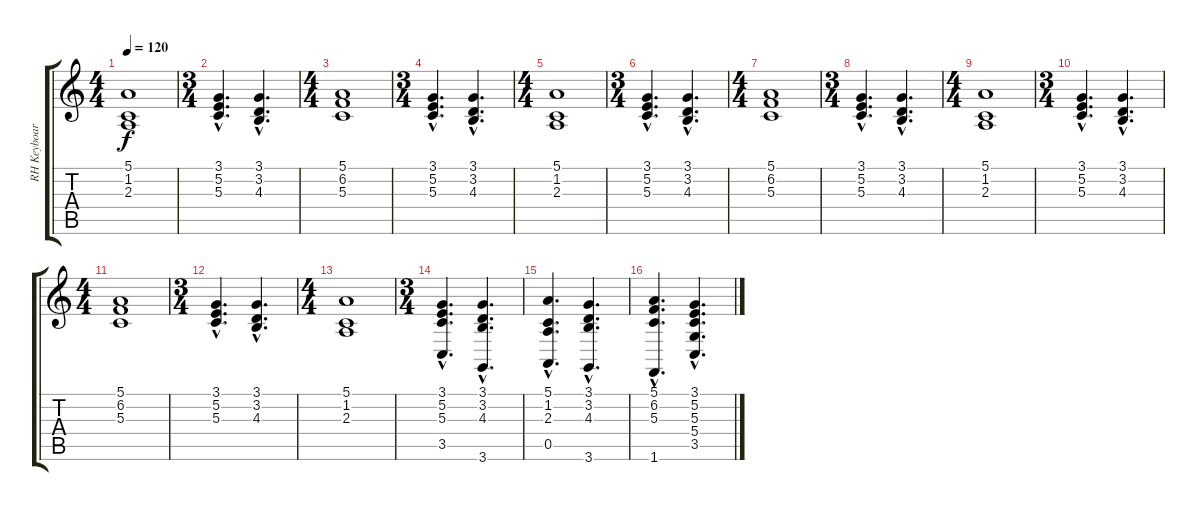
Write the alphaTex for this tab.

\track ("RH Keyboard" "RH Keyboar") {instrument acousticgrandpiano}
\staff {score tabs}
\tuning (E4 B3 G3 D3 A2 E2) {hide}
\ts (4 4)
\tempo 120
\clef g2
\ks c
(5.1 1.2 2.3).1{dy f volume 11 instrument synthstrings1} |
\ts (3 4)
(3.1{hac} 5.2{hac} 5.3{hac}).4{d} (3.1{hac} 3.2{hac} 4.3{hac}).4{d} |
\ts (4 4)
(5.1 6.2 5.3).1 |
\ts (3 4)
(3.1{hac} 5.2{hac} 5.3{hac}).4{d} (3.1{hac} 3.2{hac} 4.3{hac}).4{d} |
\ts (4 4)
(5.1 1.2 2.3).1 |
\ts (3 4)
(3.1{hac} 5.2{hac} 5.3{hac}).4{d} (3.1{hac} 3.2{hac} 4.3{hac}).4{d} |
\ts (4 4)
(5.1 6.2 5.3).1 |
\ts (3 4)
(3.1{hac} 5.2{hac} 5.3{hac}).4{d} (3.1{hac} 3.2{hac} 4.3{hac}).4{d} |
\ts (4 4)
(5.1 1.2 2.3).1{volume 12 instrument synthstrings1} |
\ts (3 4)
(3.1{hac} 5.2{hac} 5.3{hac}).4{d} (3.1{hac} 3.2{hac} 4.3{hac}).4{d} |
\ts (4 4)
(5.1 6.2 5.3).1 |
\ts (3 4)
(3.1{hac} 5.2{hac} 5.3{hac}).4{d} (3.1{hac} 3.2{hac} 4.3{hac}).4{d} |
\ts (4 4)
(5.1 1.2 2.3).1 |
\ts (3 4)
(3.1{hac} 5.2{hac} 5.3{hac} 3.5{hac}).4{d} (3.1{hac} 3.2{hac} 4.3{hac} 3.6{hac}).4{d} |
(5.1{hac} 1.2{hac} 2.3{hac} 0.5{hac}).4{d} (3.1{hac} 3.2{hac} 4.3{hac} 3.6{hac}).4{d} |
(5.1{hac} 6.2{hac} 5.3{hac} 1.6{hac}).4{d} (3.1{hac} 5.2{hac} 5.3{hac} 5.4{hac} 3.5{hac}).4{d}
